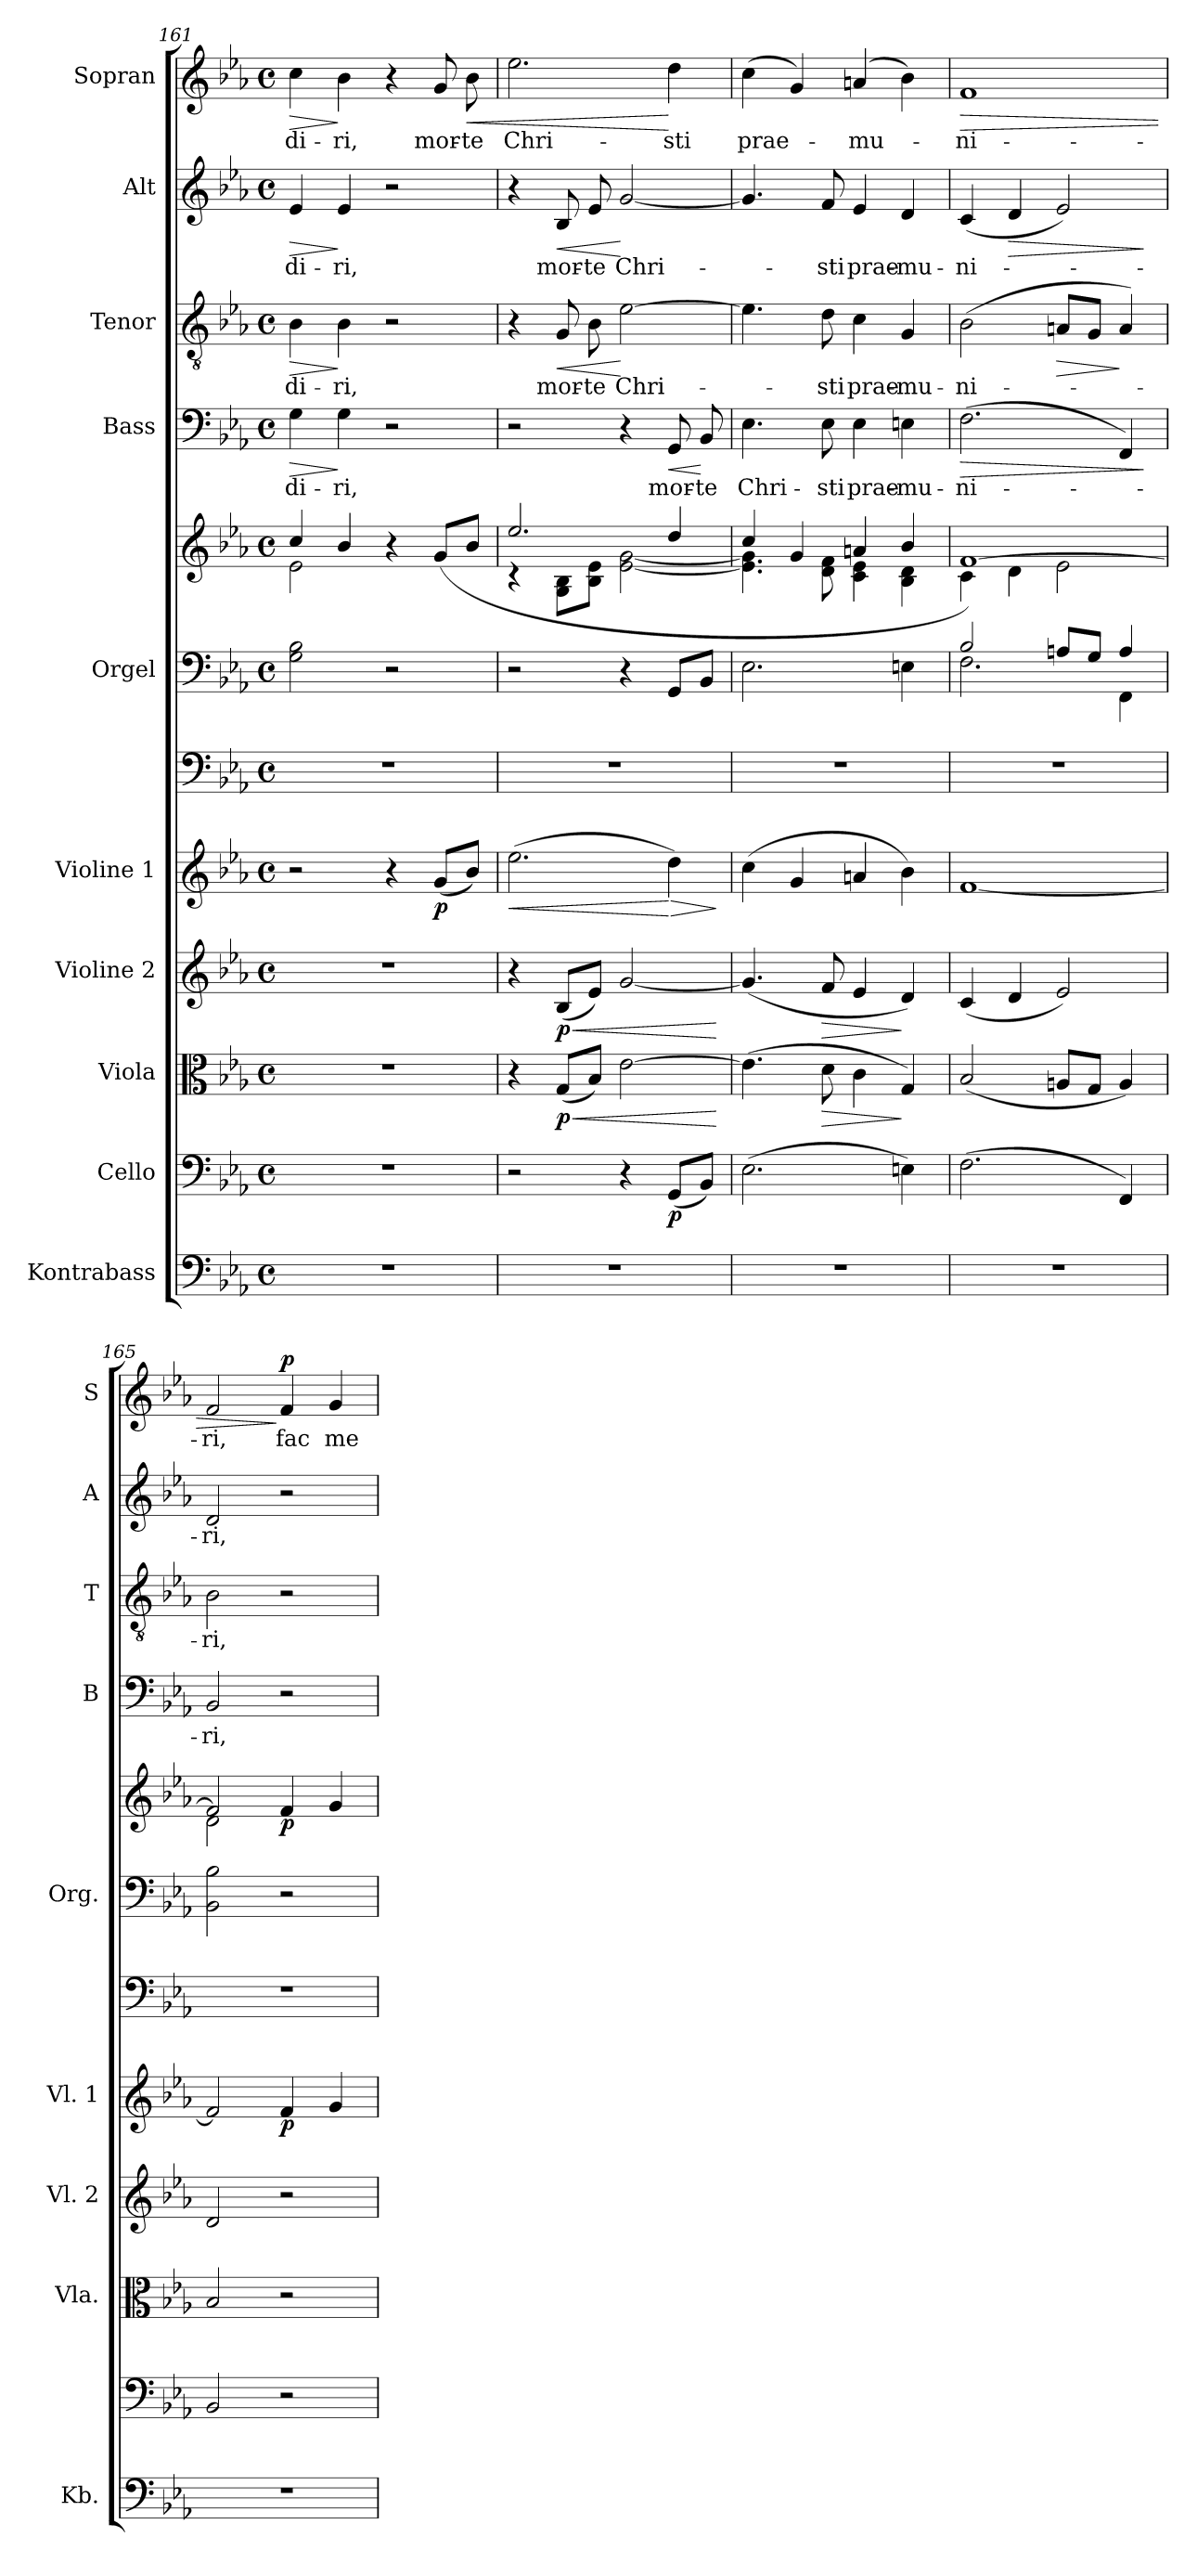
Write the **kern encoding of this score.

**kern	**kern	**dynam	**kern	**dynam	**kern	**dynam	**kern	**dynam	**kern	**kern	**kern	**dynam	**kern	**text	**dynam	**kern	**text	**dynam	**kern	**text	**dynam	**kern	**text	**dynam
*part11	*part10	*part10	*part9	*part9	*part8	*part8	*part7	*part7	*part6	*part5	*part5	*part5	*part4	*part4	*part4	*part3	*part3	*part3	*part2	*part2	*part2	*part1	*part1	*part1
*staff12	*staff11	*staff11	*staff10	*staff10	*staff9	*staff9	*staff8	*staff8	*staff7	*staff6	*staff5	*staff5/6	*staff4	*staff4	*staff4	*staff3	*staff3	*staff3	*staff2	*staff2	*staff2	*staff1	*staff1	*staff1
*I"Kontrabass	*I"Cello	*	*I"Viola	*	*I"Violine 2	*	*I"Violine 1	*	*	*I"Orgel	*	*	*I"Bass	*	*	*I"Tenor	*	*	*I"Alt	*	*	*I"Sopran	*	*
*I'Kb.	*	*	*I'Vla.	*	*I'Vl. 2	*	*I'Vl. 1	*	*	*I'Org.	*	*	*I'B	*	*	*I'T	*	*	*I'A	*	*	*I'S	*	*
*clefF4	*clefF4	*	*clefC3	*	*clefG2	*	*clefG2	*	*clefF4	*clefF4	*clefG2	*	*clefF4	*	*	*clefGv2	*	*	*clefG2	*	*	*clefG2	*	*
*ITrd7c12	*	*	*	*	*	*	*	*	*	*	*	*	*	*	*	*	*	*	*	*	*	*	*	*
*k[b-e-a-]	*k[b-e-a-]	*	*k[b-e-a-]	*	*k[b-e-a-]	*	*k[b-e-a-]	*	*k[b-e-a-]	*k[b-e-a-]	*k[b-e-a-]	*	*k[b-e-a-]	*	*	*k[b-e-a-]	*	*	*k[b-e-a-]	*	*	*k[b-e-a-]	*	*
*E-:	*E-:	*	*E-:	*	*E-:	*	*E-:	*	*E-:	*E-:	*E-:	*	*E-:	*	*	*E-:	*	*	*E-:	*	*	*E-:	*	*
*M4/4	*M4/4	*	*M4/4	*	*M4/4	*	*M4/4	*	*M4/4	*M4/4	*M4/4	*	*M4/4	*	*	*M4/4	*	*	*M4/4	*	*	*M4/4	*	*
*met(c)	*met(c)	*	*met(c)	*	*met(c)	*	*met(c)	*	*met(c)	*met(c)	*met(c)	*	*met(c)	*	*	*met(c)	*	*	*met(c)	*	*	*met(c)	*	*
=161	=161	=161	=161	=161	=161	=161	=161	=161	=161	=161	=161	=161	=161	=161	=161	=161	=161	=161	=161	=161	=161	=161	=161	=161
*	*	*	*	*	*	*	*	*	*	*	*^	*	*	*	*	*	*	*	*	*	*	*	*	*
!	!	!	!	!	!	!	!	!	!	!	!	!	!	!	!LO:LY:b	!LO:HP:b	!	!LO:LY:b	!LO:HP:b	!	!LO:LY:b	!LO:HP:b	!	!LO:LY:b	!LO:HP:b
1r	1r	.	1r	.	1r	.	2r	.	1r	2G\ 2B-\	4cc/	2e-\	.	4G\	-di-	>	4B-\	-di-	>	4e-/	-di-	>	4cc\	-di-	>
!	!	!	!	!	!	!	!	!	!	!	!	!	!	!	!LO:LY:b	!	!	!LO:LY:b	!	!	!LO:LY:b	!	!	!LO:LY:b	!
.	.	.	.	.	.	.	.	.	.	.	4b-/	.	.	4G\	-ri,	]	4B-\	-ri,	]	4e-/	-ri,	]	4b-\	-ri,	]
.	.	.	.	.	.	.	4r	.	.	2r	4r	2ryy	.	2r	.	.	2r	.	.	2r	.	.	4r	.	.
!	!	!	!	!	!	!	!	!LO:DY:b	!	!	!	!	!	!	!	!	!	!	!	!	!	!	!	!LO:LY:b	!
.	.	.	.	.	.	.	(<8g/L	p	.	.	(>8g/L	.	.	.	.	.	.	.	.	.	.	.	8g/	mor-	.
!	!	!	!	!	!	!	!	!	!	!	!	!	!	!	!	!	!	!	!	!	!	!	!	!LO:LY:b	!LO:HP:b
.	.	.	.	.	.	.	8b-/J)	.	.	.	8b-/J	.	.	.	.	.	.	.	.	.	.	.	8b-\	-te	<
=162	=162	=162	=162	=162	=162	=162	=162	=162	=162	=162	=162	=162	=162	=162	=162	=162	=162	=162	=162	=162	=162	=162	=162	=162	=162
!	!	!	!	!	!	!	!	!LO:HP:b	!	!	!	!	!	!	!	!	!	!	!	!	!	!	!	!LO:LY:b	!
1r	2r	.	4r	.	4r	.	(>2.ee-\	<	1r	2r	2.ee-/	4rc	.	2r	.	.	4r	.	.	4r	.	.	2.ee-\	Chri-	.
!	!	!	!	!LO:HP:b	!	!LO:HP:b	!	!	!	!	!	!	!	!	!	!	!	!LO:LY:b	!LO:HP:b	!	!LO:LY:b	!LO:HP:b	!	!	!
!	!	!	!	!LO:DY:n=1:b	!	!LO:DY:n=1:b	!	!	!	!	!	!	!	!	!	!	!	!	!	!	!	!	!	!	!
.	.	.	(<8G/L	< p	(<8B-/L	< p	.	.	.	.	.	8G\ 8B-\L	.	.	.	.	8G/	mor-	<	8B-/	mor-	<	.	.	.
!	!	!	!	!	!	!	!	!	!	!	!	!	!	!	!	!	!	!LO:LY:b	!	!	!LO:LY:b	!	!	!	!
.	.	.	8B-/J)	.	8e-/J)	.	.	.	.	.	.	8B-\ 8e-\J	.	.	.	.	8B-\	-te	.	8e-/	-te	.	.	.	.
!	!	!	!	!	!	!	!	!	!	!	!	!	!	!	!	!	!	!LO:LY:b	!	!	!LO:LY:b	!	!	!	!
.	4r	.	[2e-\	.	[2g/	.	.	.	.	4r	.	[<2e-\ [<2g\	.	4r	.	.	[2e-\	Chri-	[	[2g/	Chri-	[	.	.	.
!	!	!LO:DY:b	!	!	!	!	!	!LO:HP:n=1:b	!	!	!	!	!	!	!LO:LY:b	!LO:HP:b	!	!	!	!	!	!	!	!LO:LY:b	!
.	(<8GG/L	p	.	.	.	.	4dd\)	[ >	.	8GG/L	4dd/	.	.	8GG/	mor-	<	.	.	.	.	.	.	4dd\	-sti	[
!	!	!	!	!	!	!	!	!	!	!	!	!	!	!	!LO:LY:b	!	!	!	!	!	!	!	!	!	!
.	8BB-/J)	.	.	.	.	.	.	.	.	8BB-/J	.	.	.	8BB-/	-te	[	.	.	.	.	.	.	.	.	.
*	*	*	*	*	*	*	*	*	*	*	*v	*v	*	*	*	*	*	*	*	*	*	*	*	*	*
.	.	.	.	[	.	[	.	]	.	.	.	.	.	.	.	.	.	.	.	.	.	.	.	.
=163	=163	=163	=163	=163	=163	=163	=163	=163	=163	=163	=163	=163	=163	=163	=163	=163	=163	=163	=163	=163	=163	=163	=163	=163
*	*	*	*	*	*	*	*	*	*	*	*^	*	*	*	*	*	*	*	*	*	*	*	*	*
!	!	!	!	!	!	!	!	!	!	!	!	!	!	!	!LO:LY:b	!	!	!	!	!	!	!	!	!LO:LY:b	!
1r	(>2.E-\	.	(>4.e-\]	.	(<4.g/]	.	(>4cc\	.	1r	2.E-\	4cc/	4.e-\] 4.g\]	.	4.E-\	Chri-	.	4.e-\]	.	.	4.g/]	.	.	(>4cc\	prae-	.
.	.	.	.	.	.	.	4g/	.	.	.	4g/	.	.	.	.	.	.	.	.	.	.	.	4g/)	.	.
!	!	!	!	!LO:HP:b	!	!LO:HP:b	!	!	!	!	!	!	!	!	!LO:LY:b	!	!	!LO:LY:b	!	!	!LO:LY:b	!	!	!	!
.	.	.	8d\	>	8f/	>	.	.	.	.	.	8d\ 8f\	.	8E-\	-sti	.	8d\	-sti	.	8f/	-sti	.	.	.	.
!	!	!	!	!	!	!	!	!	!	!	!	!	!	!	!LO:LY:b	!	!	!LO:LY:b	!	!	!LO:LY:b	!	!	!LO:LY:b	!
.	.	.	4c\	.	4e-/	.	4an/	.	.	.	4an/	4c\ 4e-\	.	4E-\	prae-	.	4c\	prae-	.	4e-/	prae-	.	(4an/	-mu-	.
!	!	!	!	!	!	!	!	!	!	!	!	!	!	!	!LO:LY:b	!	!	!LO:LY:b	!	!	!LO:LY:b	!	!	!	!
.	4En\)	.	4G/)	]	4d/)	]	4b-\)	.	.	4En\	4b-/	4B-\ 4d\	.	4En\	-mu-	.	4G/	-mu-	.	4d/	-mu-	.	4b-\)	.	.
!!LO:PB:g=z
=164	=164	=164	=164	=164	=164	=164	=164	=164	=164	=164	=164	=164	=164	=164	=164	=164	=164	=164	=164	=164	=164	=164	=164	=164	=164
*	*	*	*	*	*	*	*	*	*	*^	*	*	*	*	*	*	*	*	*	*	*	*	*	*	*
!	!	!	!	!	!	!	!	!	!	!	!	!	!	!	!	!LO:LY:b	!LO:HP:b	!	!LO:LY:b	!	!	!LO:LY:b	!	!	!LO:LY:b	!LO:HP:b
1r	(>2.F\	.	(<2B-/	.	(<4c/	.	[1f	.	1r	2B-/	2.F\	[>1f)	4c\	.	(>2.F\	-ni-	>	(>2B-\	-ni-	.	(<4c/	-ni-	.	1f	-ni-	>
!	!	!	!	!	!	!	!	!	!	!	!	!	!	!	!	!	!	!	!	!	!	!	!LO:HP:b	!	!	!
.	.	.	.	.	4d/	.	.	.	.	.	.	.	4d\	.	.	.	.	.	.	.	4d/	.	>	.	.	.
!	!	!	!	!	!	!	!	!	!	!	!	!	!	!	!	!	!	!	!	!LO:HP:b	!	!	!	!	!	!
.	.	.	8An/L	.	2e-/)	.	.	.	.	8An/L	.	.	2e-\	.	.	.	.	8An/L	.	>	2e-/)	.	.	.	.	.
.	.	.	8G/J	.	.	.	.	.	.	8G/J	.	.	.	.	.	.	.	8G/J	.	.	.	.	.	.	.	.
.	4FF/)	.	4A/)	.	.	.	.	.	.	4A/	4FF\	.	.	.	4FF/)	.	.	4A/)	.	]	.	.	.	.	.	.
*	*	*	*	*	*	*	*	*	*	*v	*v	*	*	*	*	*	*	*	*	*	*	*	*	*	*	*
*	*	*	*	*	*	*	*	*	*	*	*v	*v	*	*	*	*	*	*	*	*	*	*	*	*	*
.	.	.	.	.	.	.	.	.	.	.	.	.	.	.	]	.	.	.	.	.	]	.	.	.
=165	=165	=165	=165	=165	=165	=165	=165	=165	=165	=165	=165	=165	=165	=165	=165	=165	=165	=165	=165	=165	=165	=165	=165	=165
*	*	*	*	*	*	*	*	*	*	*	*^	*	*	*	*	*	*	*	*	*	*	*	*	*
!	!	!	!	!	!	!	!	!	!	!	!	!	!	!	!LO:LY:b	!	!	!LO:LY:b	!	!	!LO:LY:b	!	!	!LO:LY:b	!
1r	2BB-/	.	2B-/	.	2d/	.	2f/]	.	1r	2BB-\ 2B-\	2f/]	2d\	.	2BB-/	-ri,	.	2B-\	-ri,	.	2d/	-ri,	.	2f/	-ri,	.
!	!	!	!	!	!	!	!	!LO:DY:b	!	!	!	!	!LO:DY:b	!	!	!	!	!	!	!	!	!	!	!LO:LY:b	!LO:DY:n=1:a
.	2r	.	2r	.	2r	.	4f/	p	.	2r	4f/	2ryy	p	2r	.	.	2r	.	.	2r	.	.	4f/	fac	] p
!	!	!	!	!	!	!	!	!	!	!	!	!	!	!	!	!	!	!	!	!	!	!	!	!LO:LY:b	!
.	.	.	.	.	.	.	4g/	.	.	.	4g/	.	.	.	.	.	.	.	.	.	.	.	4g/	me	.
*	*	*	*	*	*	*	*	*	*	*	*v	*v	*	*	*	*	*	*	*	*	*	*	*	*	*
=	=	=	=	=	=	=	=	=	=	=	=	=	=	=	=	=	=	=	=	=	=	=	=	=
*-	*-	*-	*-	*-	*-	*-	*-	*-	*-	*-	*-	*-	*-	*-	*-	*-	*-	*-	*-	*-	*-	*-	*-	*-
